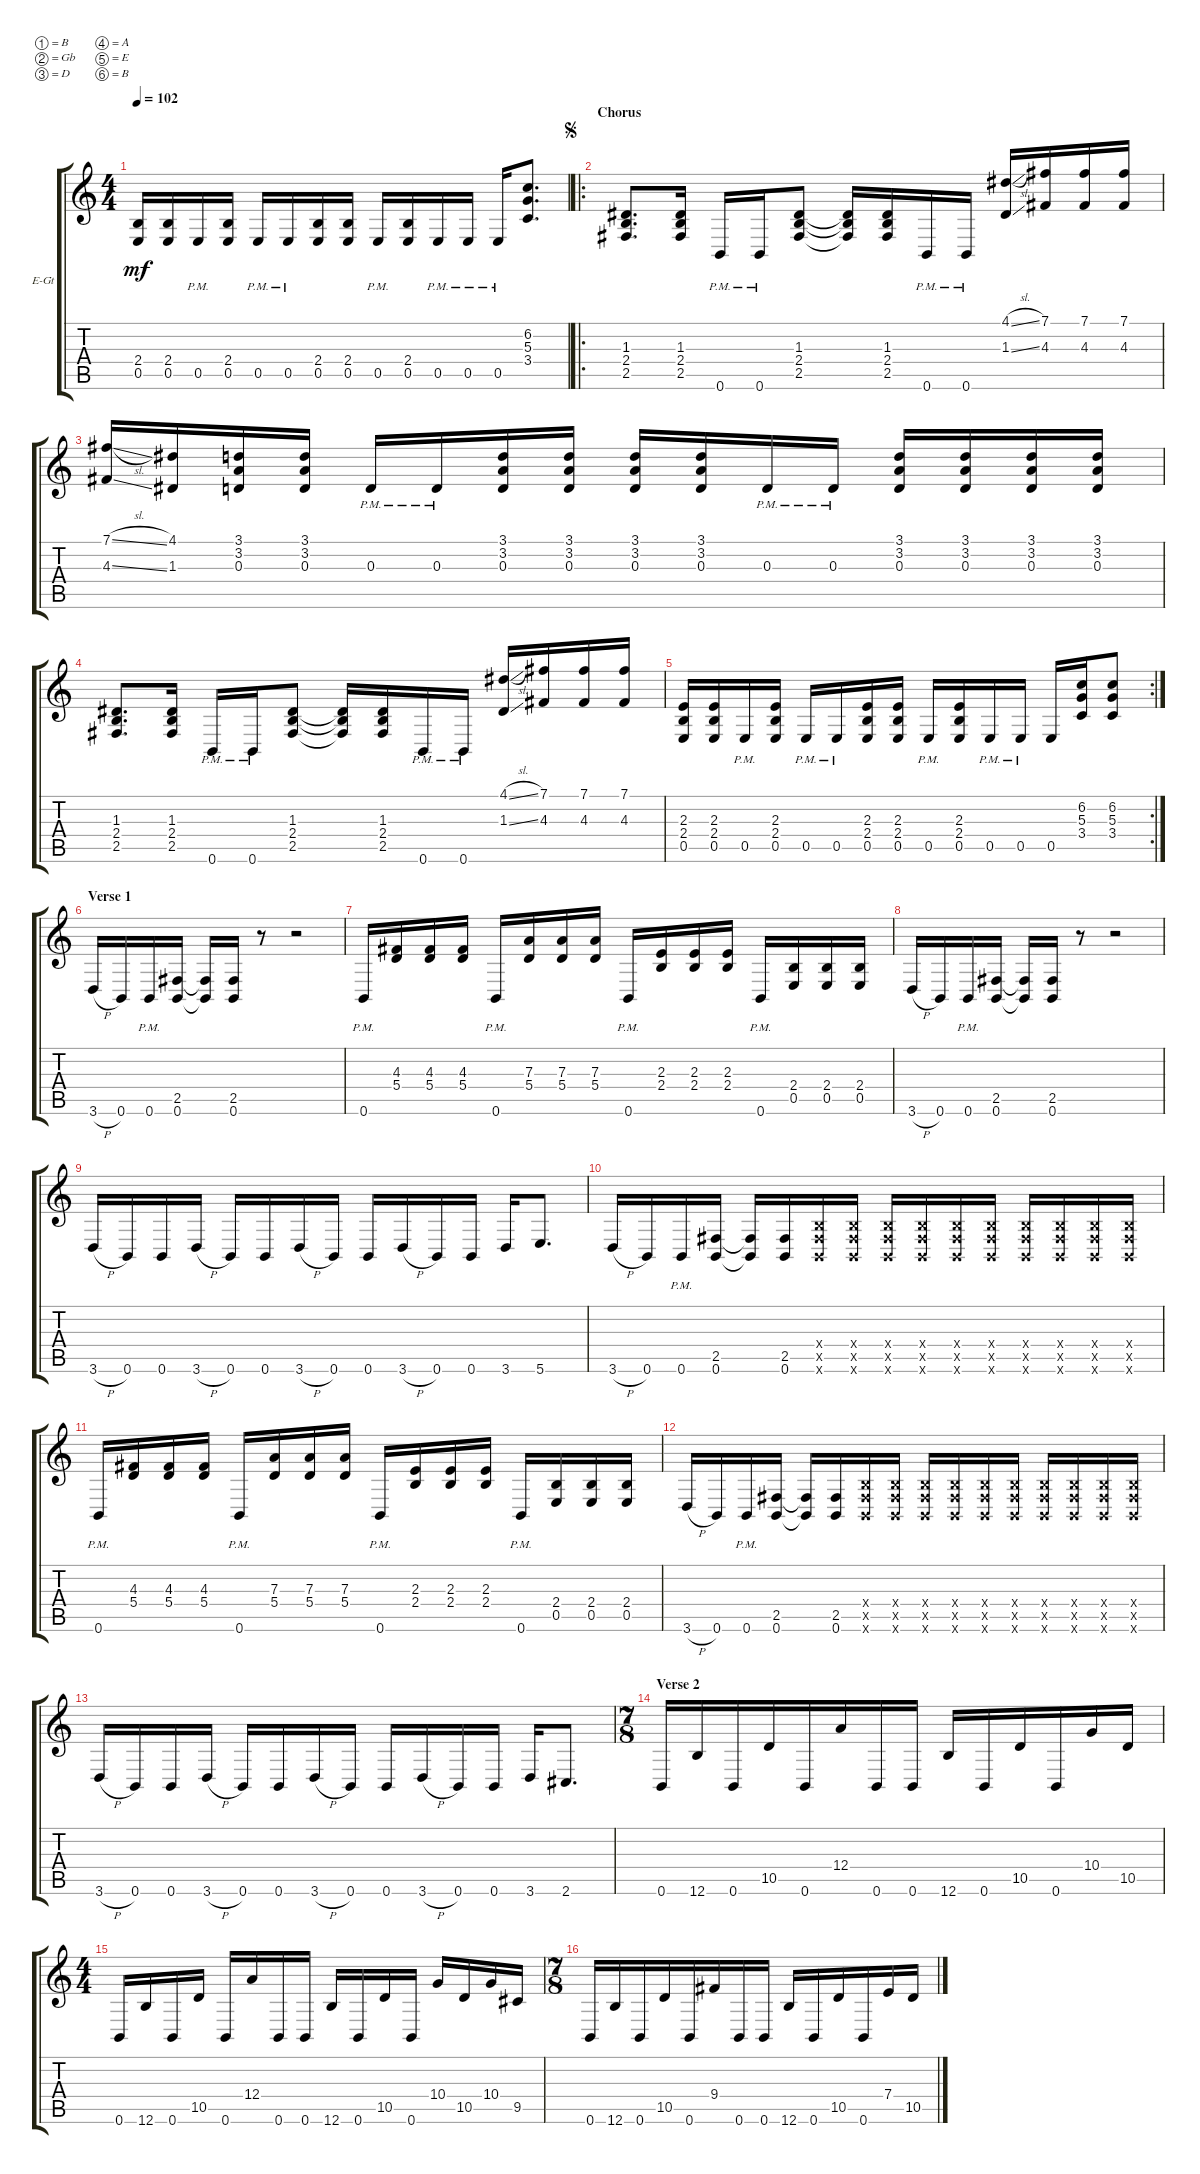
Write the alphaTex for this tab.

\bracketExtendMode groupsimilarinstruments
\firstSystemTrackNameOrientation horizontal
\otherSystemsTrackNameOrientation horizontal
\track ("Electric Guitar 2" "E-Gt") {instrument distortionguitar}
\staff {score tabs}
\tuning (B3 Gb3 D3 A2 E2 B1)
\ts (4 4)
\tempo 102
\clef g2
\ks c
(0.5 2.4).16{dy mf instrument distortionguitar} (2.4 0.5).16 0.5{pm}.16 (0.5 2.4).16 0.5{pm}.16 0.5{pm}.16 (0.5 2.4).16 (2.4 0.5).16 0.5{pm}.16 (0.5 2.4).16 0.5{pm}.16 0.5{pm}.16 0.5{pm}.16 (3.4 5.3 6.2).8{d} |
\ro
\section ("" "Chorus")
\jump segno
(2.5 2.4 1.3).8{d} (2.5 2.4 1.3).16 0.6{pm}.16 0.6{pm}.16 (2.5 2.4 1.3).8 (2.5{t} 2.4{t} 1.3{t}).16 (2.5 2.4 1.3).16 0.6{pm}.16 0.6{pm}.16 (1.3{sl} 4.1{sl}).16 (4.3 7.1).16 (7.1 4.3).16 (7.1 4.3).16 |
(4.3{sl} 7.1{sl}).16 (1.3 4.1).16 (0.3 3.2 3.1).16 (3.1 3.2 0.3).16 0.3{pm}.16 0.3{pm}.16 (0.3 3.2 3.1).16 (0.3 3.2 3.1).16 (0.3 3.2 3.1).16 (0.3 3.2 3.1).16 0.3{pm}.16 0.3{pm}.16 (0.3 3.2 3.1).16 (0.3 3.2 3.1).16 (0.3 3.2 3.1).16 (0.3 3.2 3.1).16 |
(2.5 2.4 1.3).8{d} (2.5 2.4 1.3).16 0.6{pm}.16 0.6{pm}.16 (2.5 2.4 1.3).8 (2.5{t} 2.4{t} 1.3{t}).16 (2.5 2.4 1.3).16 0.6{pm}.16 0.6{pm}.16 (1.3{sl} 4.1{sl}).16 (4.3 7.1).16 (7.1 4.3).16 (7.1 4.3).16 |
\rc 2
(2.4 2.3 0.5).16 (0.5 2.4 2.3).16 0.5{pm}.16 (0.5 2.4 2.3).16 0.5{pm}.16 0.5{pm}.16 (0.5 2.4 2.3).16 (0.5 2.4 2.3).16 0.5{pm}.16 (0.5 2.4 2.3).16 0.5{pm}.16 0.5{pm}.16 0.5.16 (3.4 5.3 6.2).16 (3.4 5.3 6.2).8 |
\section ("" "Verse 1")
3.6{h}.16 0.6.16 0.6{pm}.16 (2.5 0.6).16 (2.5{t} 0.6{t}).16 (2.5 0.6).16 r.8 r.2 |
0.6{pm}.16 (4.3 5.4).16 (5.4 4.3).16 (5.4 4.3).16 0.6{pm}.16 (5.4 7.3).16 (5.4 7.3).16 (5.4 7.3).16 0.6{pm}.16 (2.4 2.3).16 (2.4 2.3).16 (2.4 2.3).16 0.6{pm}.16 (0.5 2.4).16 (0.5 2.4).16 (0.5 2.4).16 |
3.6{h}.16 0.6.16 0.6{pm}.16 (2.5 0.6).16 (2.5{t} 0.6{t}).16 (2.5 0.6).16 r.8 r.2 |
3.6{h}.16 0.6.16 0.6.16 3.6{h}.16 0.6.16 0.6.16 3.6{h}.16 0.6.16 0.6.16 3.6{h}.16 0.6.16 0.6.16 3.6.16 5.6.8{d} |
3.6{h}.16 0.6.16 0.6{pm}.16 (2.5 0.6).16 (2.5{t} 0.6{t}).16 (2.5 0.6).16 (0.6{x} 2.5{x} 2.4{x}).16 (0.6{x} 2.5{x} 2.4{x}).16 (0.6{x} 2.5{x} 2.4{x}).16 (0.6{x} 2.5{x} 2.4{x}).16 (0.6{x} 2.5{x} 2.4{x}).16 (0.6{x} 2.5{x} 2.4{x}).16 (0.6{x} 2.5{x} 2.4{x}).16 (0.6{x} 2.5{x} 2.4{x}).16 (0.6{x} 2.5{x} 2.4{x}).16 (0.6{x} 2.5{x} 2.4{x}).16 |
0.6{pm}.16 (4.3 5.4).16 (5.4 4.3).16 (5.4 4.3).16 0.6{pm}.16 (5.4 7.3).16 (5.4 7.3).16 (5.4 7.3).16 0.6{pm}.16 (2.4 2.3).16 (2.4 2.3).16 (2.4 2.3).16 0.6{pm}.16 (0.5 2.4).16 (0.5 2.4).16 (0.5 2.4).16 |
3.6{h}.16 0.6.16 0.6{pm}.16 (2.5 0.6).16 (2.5{t} 0.6{t}).16 (2.5 0.6).16 (0.6{x} 2.5{x} 2.4{x}).16 (0.6{x} 2.5{x} 2.4{x}).16 (0.6{x} 2.5{x} 2.4{x}).16 (0.6{x} 2.5{x} 2.4{x}).16 (0.6{x} 2.5{x} 2.4{x}).16 (0.6{x} 2.5{x} 2.4{x}).16 (0.6{x} 2.5{x} 2.4{x}).16 (0.6{x} 2.5{x} 2.4{x}).16 (0.6{x} 2.5{x} 2.4{x}).16 (0.6{x} 2.5{x} 2.4{x}).16 |
3.6{h}.16 0.6.16 0.6.16 3.6{h}.16 0.6.16 0.6.16 3.6{h}.16 0.6.16 0.6.16 3.6{h}.16 0.6.16 0.6.16 3.6.16 2.6.8{d} |
\ts (7 8)
\section ("" "Verse 2")
0.6.16 12.6.16 0.6.16 10.5.16 0.6.16 12.4.16 0.6.16 0.6.16 12.6.16 0.6.16 10.5.16 0.6.16 10.4.16 10.5.16 |
\ts (4 4)
0.6.16 12.6.16 0.6.16 10.5.16 0.6.16 12.4.16 0.6.16 0.6.16 12.6.16 0.6.16 10.5.16 0.6.16 10.4.16 10.5.16 10.4.16 9.5.16 |
\ts (7 8)
0.6.16 12.6.16 0.6.16 10.5.16 0.6.16 9.4.16 0.6.16 0.6.16 12.6.16 0.6.16 10.5.16 0.6.16 7.4.16 10.5.16
